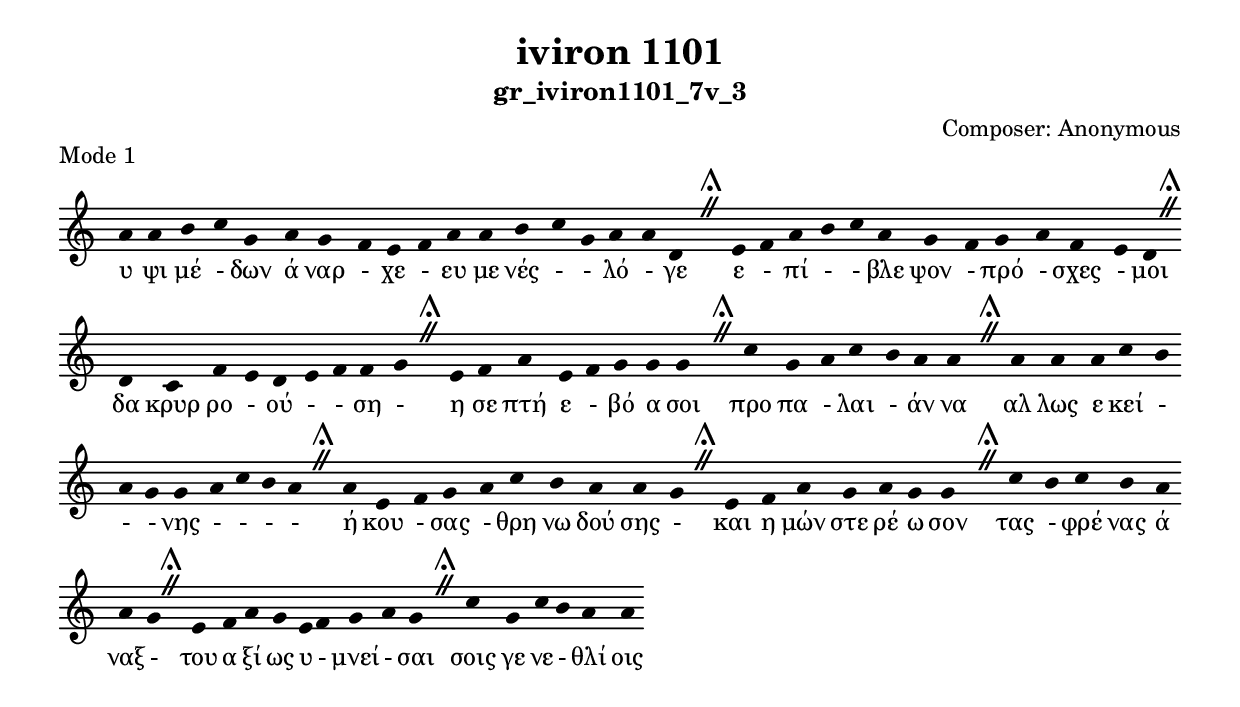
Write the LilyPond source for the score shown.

\include "gregorian.ly"

	\header {
 	  title = "iviron 1101"
	  subtitle = "gr_iviron1101_7v_3"
	  composer = "Composer: Anonymous"
	  piece = "Mode 1"
	}

	chant = {
	  a'4 a'4 b'4 c''4 g'4 a'4 g'4 f'4 e'4 f'4 a'4 a'4 b'4 c''4 g'4 a'4 a'4 d'4 \divisioMaior
 e'4 f'4 a'4 b'4 c''4 a'4 g'4 f'4 g'4 a'4 f'4 e'4 d'4 \divisioMaior
 d'4 c'4 f'4 e'4 d'4 e'4 f'4 f'4 g'4 \divisioMaior
 e'4 f'4 a'4 e'4 f'4 g'4 g'4 g'4 \divisioMaior
 c''4 g'4 a'4 c''4 b'4 a'4 a'4 \divisioMaior
 a'4 a'4 a'4 c''4 b'4 a'4 g'4 g'4 a'4 c''4 b'4 a'4 \divisioMaior
 a'4 e'4 f'4 g'4 a'4 c''4 b'4 a'4 a'4 g'4 \divisioMaior
 e'4 f'4 a'4 g'4 a'4 g'4 g'4 \divisioMaior
 c''4 b'4 c''4 b'4 a'4 a'4 g'4 \divisioMaior
 e'4 f'4 a'4 g'4 e'4 f'4 g'4 a'4 g'4 \divisioMaior
 c''4 g'4 c''4 b'4 a'4 a'4\finalis
	}

	verba = \lyricmode {υ ψι μέ - δων ά ναρ - χε - ευ με νές -  - λό - γε 
ε - πί -  - βλε ψον - πρό - σχες - μοι 
δα κρυρ ρο - ού -  - ση - 
η σε πτή ε - βό α σοι 
προ πα - λαι - άν να 
αλ λως ε κεί -  -  - νης -  -  -  - 
ή κου - σας - θρη νω δού σης - 
και η μών στε ρέ ω σον 
τας - φρέ νας ά ναξ - 
του α ξί ως υ - μνεί - σαι 
σοις γε νε - θλί οις 
	}


	\score {
	  \new Staff <<
	  \new Voice = "melody" \chant
	  \new Lyrics = "one" \lyricsto melody \verba
	  >>
	  \layout {
	    \context {
	      \Staff
	      \remove "Time_signature_engraver"
	      \remove "Bar_engraver"
	    }
	    \context {
	      \Voice
	      \remove "Stem_engraver"
	    }
	  }
	}